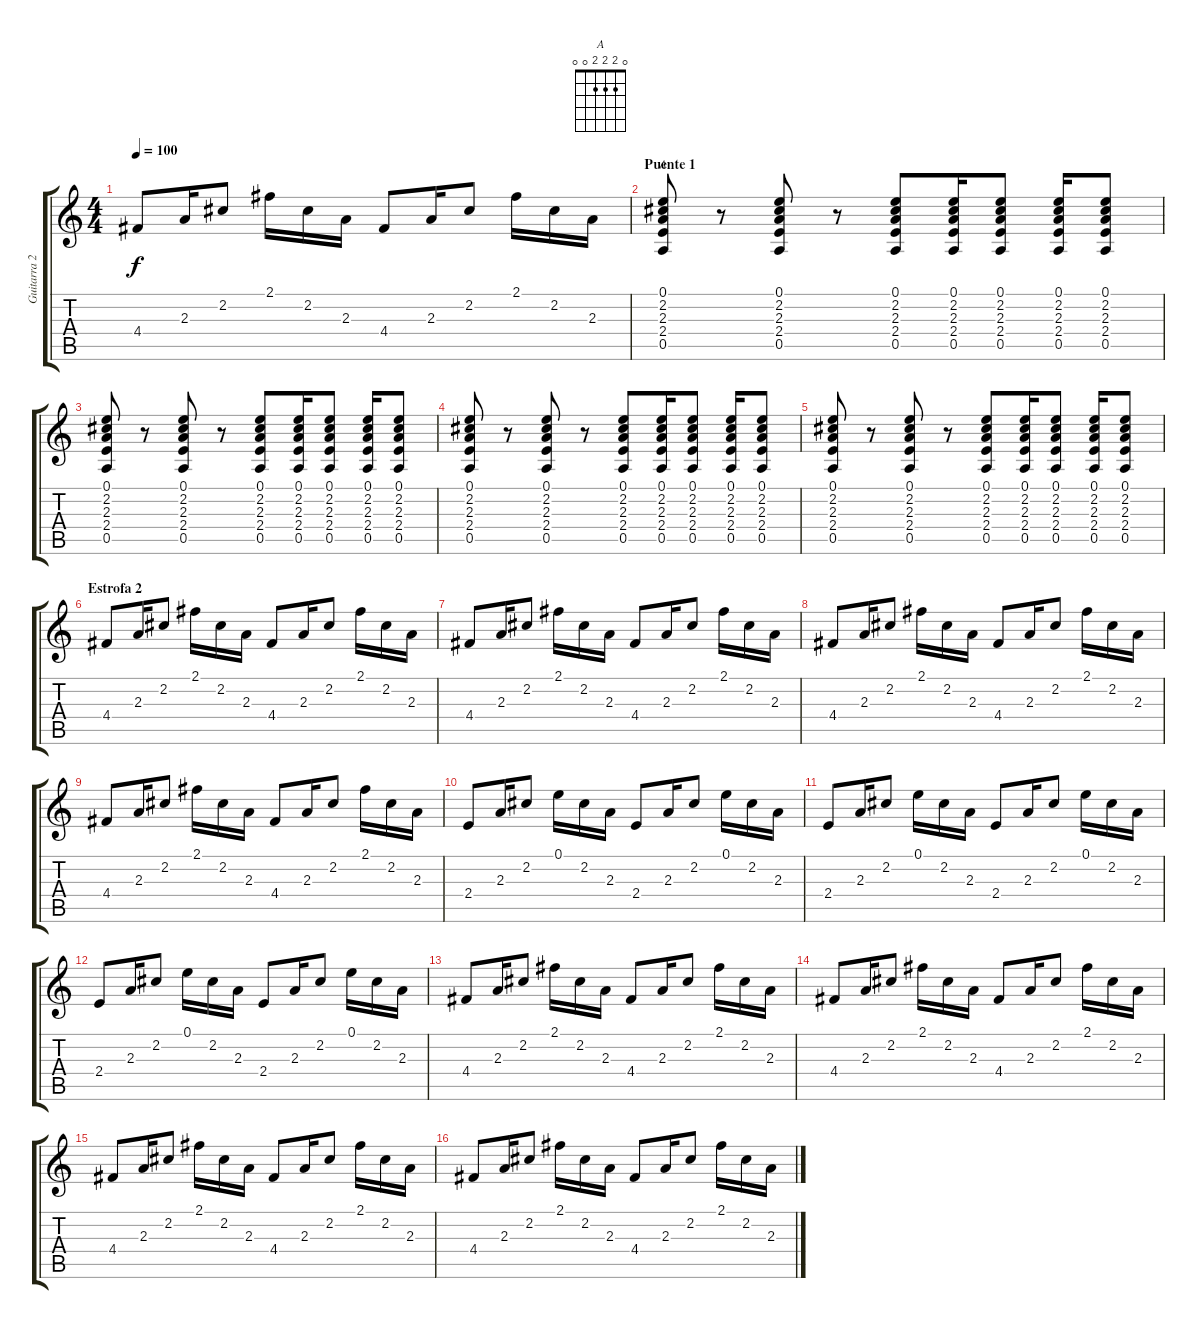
\track ("Guitarra 2" "Guitarra 2") {instrument acousticguitarsteel}
\staff {score tabs}
\tuning (E4 B3 G3 D3 A2 E2) {hide}
\chord ("A" 0 2 2 2 0 0)
\ts (4 4)
\tempo 100
\clef g2
\ks c
4.4.8{dy f} 2.3.16 2.2.8 2.1.16 2.2.16 2.3.16 4.4.8 2.3.16 2.2.8 2.1.16 2.2.16 2.3.16 |
\section ("" "Puente 1")
(0.1 2.2 2.3 2.4 0.5).8{ch "A"} r.8 (0.1 2.2 2.3 2.4 0.5).8 r.8 (0.1 2.2 2.3 2.4 0.5).8 (0.1 2.2 2.3 2.4 0.5).16 (0.1 2.2 2.3 2.4 0.5).8 (0.1 2.2 2.3 2.4 0.5).16 (0.1 2.2 2.3 2.4 0.5).8 |
(0.1 2.2 2.3 2.4 0.5).8 r.8 (0.1 2.2 2.3 2.4 0.5).8 r.8 (0.1 2.2 2.3 2.4 0.5).8 (0.1 2.2 2.3 2.4 0.5).16 (0.1 2.2 2.3 2.4 0.5).8 (0.1 2.2 2.3 2.4 0.5).16 (0.1 2.2 2.3 2.4 0.5).8 |
(0.1 2.2 2.3 2.4 0.5).8 r.8 (0.1 2.2 2.3 2.4 0.5).8 r.8 (0.1 2.2 2.3 2.4 0.5).8 (0.1 2.2 2.3 2.4 0.5).16 (0.1 2.2 2.3 2.4 0.5).8 (0.1 2.2 2.3 2.4 0.5).16 (0.1 2.2 2.3 2.4 0.5).8 |
(0.1 2.2 2.3 2.4 0.5).8 r.8 (0.1 2.2 2.3 2.4 0.5).8 r.8 (0.1 2.2 2.3 2.4 0.5).8 (0.1 2.2 2.3 2.4 0.5).16 (0.1 2.2 2.3 2.4 0.5).8 (0.1 2.2 2.3 2.4 0.5).16 (0.1 2.2 2.3 2.4 0.5).8 |
\section ("" "Estrofa 2")
4.4.8 2.3.16 2.2.8 2.1.16 2.2.16 2.3.16 4.4.8 2.3.16 2.2.8 2.1.16 2.2.16 2.3.16 |
4.4.8 2.3.16 2.2.8 2.1.16 2.2.16 2.3.16 4.4.8 2.3.16 2.2.8 2.1.16 2.2.16 2.3.16 |
4.4.8 2.3.16 2.2.8 2.1.16 2.2.16 2.3.16 4.4.8 2.3.16 2.2.8 2.1.16 2.2.16 2.3.16 |
4.4.8 2.3.16 2.2.8 2.1.16 2.2.16 2.3.16 4.4.8 2.3.16 2.2.8 2.1.16 2.2.16 2.3.16 |
2.4.8 2.3.16 2.2.8 0.1.16 2.2.16 2.3.16 2.4.8 2.3.16 2.2.8 0.1.16 2.2.16 2.3.16 |
2.4.8 2.3.16 2.2.8 0.1.16 2.2.16 2.3.16 2.4.8 2.3.16 2.2.8 0.1.16 2.2.16 2.3.16 |
2.4.8 2.3.16 2.2.8 0.1.16 2.2.16 2.3.16 2.4.8 2.3.16 2.2.8 0.1.16 2.2.16 2.3.16 |
4.4.8 2.3.16 2.2.8 2.1.16 2.2.16 2.3.16 4.4.8 2.3.16 2.2.8 2.1.16 2.2.16 2.3.16 |
4.4.8 2.3.16 2.2.8 2.1.16 2.2.16 2.3.16 4.4.8 2.3.16 2.2.8 2.1.16 2.2.16 2.3.16 |
4.4.8 2.3.16 2.2.8 2.1.16 2.2.16 2.3.16 4.4.8 2.3.16 2.2.8 2.1.16 2.2.16 2.3.16 |
4.4.8 2.3.16 2.2.8 2.1.16 2.2.16 2.3.16 4.4.8 2.3.16 2.2.8 2.1.16 2.2.16 2.3.16
